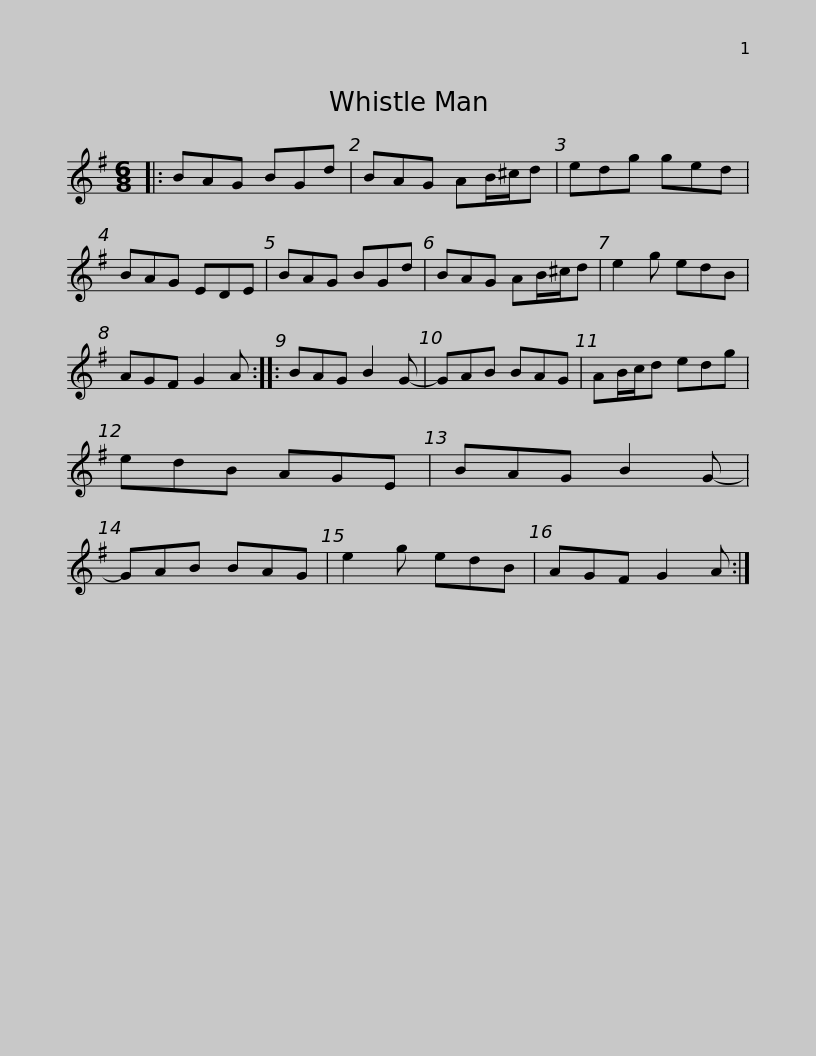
X:1
L:1/8
M:6/8
I:linebreak $
K:G
V:1 treble
V:1
|: BAG BGd | BAG AB/^c/d | edg ged | BAG EDE | BAG BGd | %5
 BAG AB/^c/d | e2 g edB |$ AGF G2 A :: BAG B2 G- | GAB BAG | %10
 AB/c/d edg | edB AGE | BAG B2 G- | GAB BAG |$ e2 g edB | %15
 AGF G2 A :| %16
